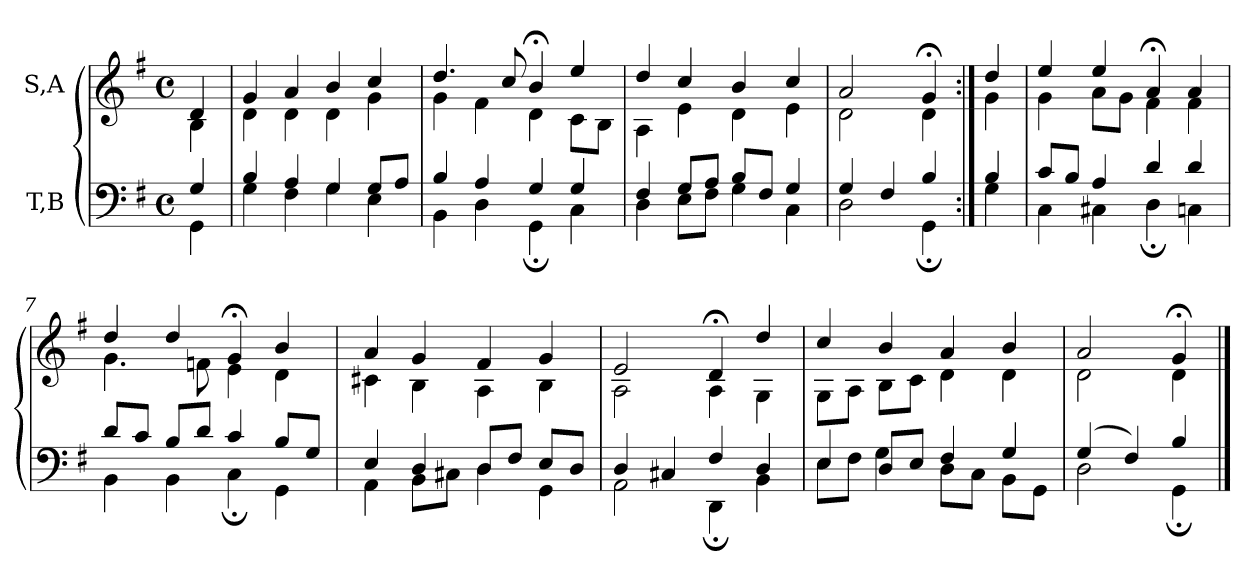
**kern	**kern
*part2	*part1
*staff2	*staff1
*I"T,B	*I"S,A
*clefF4	*clefG2
*k[f#]	*k[f#]
*M4/4	*M4/4
*met(c)	*met(c)
=	=
*^	*^
4G	4GG	4d	4B
=1	=1	=1	=1
4B	4G	4g	4d
4A	4F#	4a	4d
4G	4G	4b	4d
8GL	4E	4cc	4g
8AJ	.	.	.
=2	=2	=2	=2
4B	4BB	4.dd	4g
4A	4D	.	4f#
.	.	8cc	.
4G	4GG;	4b;<	4d
4G	4C	4ee	8cL
.	.	.	8BJ
=3	=3	=3	=3
4F#	4D	4dd	4A
8GL	8EL	4cc	4e
8AJ	8F#J	.	.
8BL	4G	4b	4d
8F#J	.	.	.
4G	4C	4cc	4e
=779	=779	=779	=779
4G	2D	2a	2d
4F#	.	.	.
4B	4GG;	4g;<	4d
=780:|!	=780:|!	=780:|!	=780:|!
4B	4G	4dd	4g
=6	=6	=6	=6
8cL	4C	4ee	4g
8BJ	.	.	.
4A	4C#X	4ee	8aL
.	.	.	8gJ
4d	4D;	4a;<	4f#
4d	4Cn	4a	4f#
=7	=7	=7	=7
8dL	4BB	4dd	4.g
8cJ	.	.	.
8BL	4BB	4dd	.
8dJ	.	.	8fn
4c	4C;	4g;<	4e
8BL	4GG	4b	4d
8GJ	.	.	.
=8	=8	=8	=8
4E	4AA	4a	4c#X
4D	8BBL	4g	4B
.	8C#XJ	.	.
8DL	4D	4f#	4A
8F#J	.	.	.
8EL	4GG	4g	4B
8DJ	.	.	.
=9	=9	=9	=9
4D	2AA	2e	2A
4C#X	.	.	.
4F#	4DD;	4d;<	4A
4D	4BB	4dd	4G
=10	=10	=10	=10
4E	8EL	4cc	8GL
.	8F#J	.	8AJ
8DL	4G	4b	8BL
8EJ	.	.	8cJ
4F#	8DL	4a	4d
.	8CJ	.	.
4G	8BBL	4b	4d
.	8GGJ	.	.
=786	=786	=786	=786
(>4G	2D	2a	2d
4F#)	.	.	.
4B	4GG;	4g;<	4d
*v	*v	*	*
*	*v	*v
==	==
*-	*-
